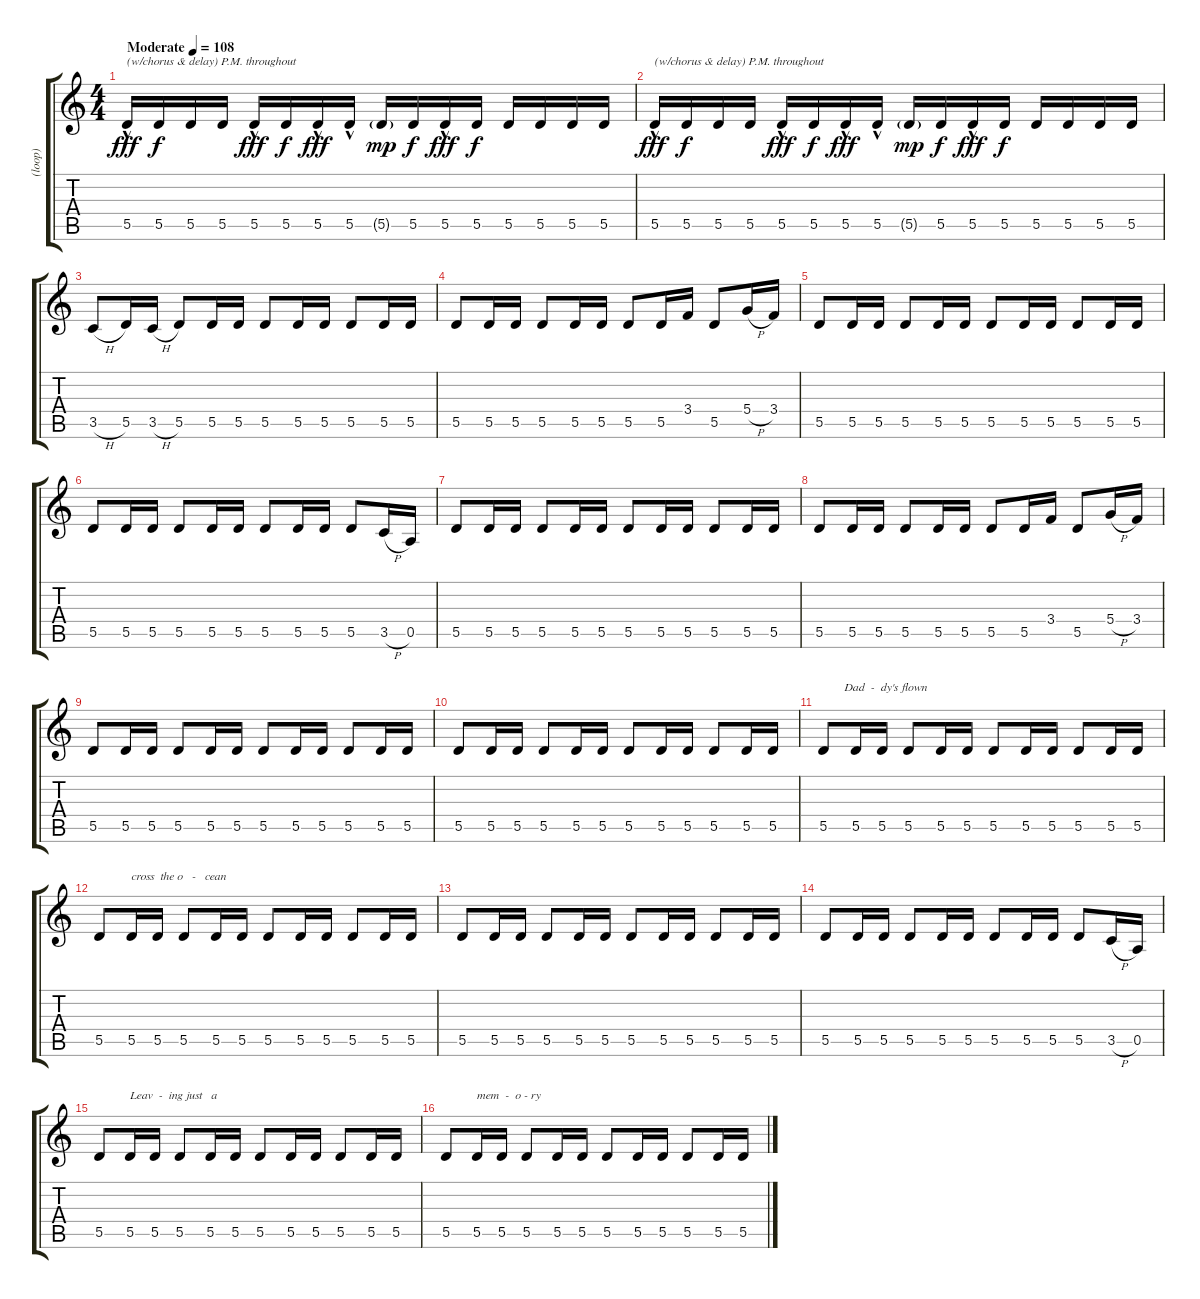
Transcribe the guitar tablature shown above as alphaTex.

\track ("(loop)" "(loop)") {instrument electricguitarmuted}
\staff {score tabs}
\tuning (E4 B3 G3 D3 A2 E2) {hide}
\ts (4 4)
\tempo (108 "Moderate")
\clef g2
\ks c
5.5{hac}.16{txt "(w/chorus & delay) P.M. throughout" dy fff instrument electricguitarmuted} 5.5.16{dy f} 5.5.16 5.5.16 5.5{hac}.16{dy fff} 5.5.16{dy f} 5.5{hac}.16{dy fff} 5.5{hac}.16 5.5{g}.16{dy mp} 5.5.16{dy f} 5.5{hac}.16{dy fff} 5.5.16{dy f} 5.5.16 5.5.16 5.5.16 5.5.16 |
5.5{hac}.16{txt "(w/chorus & delay) P.M. throughout" dy fff} 5.5.16{dy f} 5.5.16 5.5.16 5.5{hac}.16{dy fff} 5.5.16{dy f} 5.5{hac}.16{dy fff} 5.5{hac}.16 5.5{g}.16{dy mp} 5.5.16{dy f} 5.5{hac}.16{dy fff} 5.5.16{dy f} 5.5.16 5.5.16 5.5.16 5.5.16 |
3.5{h}.8 5.5.16 3.5{h}.16 5.5.8 5.5.16 5.5.16 5.5.8 5.5.16 5.5.16 5.5.8 5.5.16 5.5.16 |
5.5.8 5.5.16 5.5.16 5.5.8 5.5.16 5.5.16 5.5.8 5.5.16 3.4.16 5.5.8 5.4{h}.16 3.4.16 |
5.5.8 5.5.16 5.5.16 5.5.8 5.5.16 5.5.16 5.5.8 5.5.16 5.5.16 5.5.8 5.5.16 5.5.16 |
5.5.8 5.5.16 5.5.16 5.5.8 5.5.16 5.5.16 5.5.8 5.5.16 5.5.16 5.5.8 3.5{h}.16 0.5.16 |
5.5.8 5.5.16 5.5.16 5.5.8 5.5.16 5.5.16 5.5.8 5.5.16 5.5.16 5.5.8 5.5.16 5.5.16 |
5.5.8 5.5.16 5.5.16 5.5.8 5.5.16 5.5.16 5.5.8 5.5.16 3.4.16 5.5.8 5.4{h}.16 3.4.16 |
5.5.8 5.5.16 5.5.16 5.5.8 5.5.16 5.5.16 5.5.8 5.5.16 5.5.16 5.5.8 5.5.16 5.5.16 |
5.5.8 5.5.16 5.5.16 5.5.8 5.5.16 5.5.16 5.5.8 5.5.16 5.5.16 5.5.8 5.5.16 5.5.16 |
5.5.8{txt "       Dad  -  dy's flown  "} 5.5.16 5.5.16 5.5.8 5.5.16 5.5.16 5.5.8 5.5.16 5.5.16 5.5.8 5.5.16 5.5.16 |
5.5.8 5.5.16{txt "cross  the o   -   cean"} 5.5.16 5.5.8 5.5.16 5.5.16 5.5.8 5.5.16 5.5.16 5.5.8 5.5.16 5.5.16 |
5.5.8 5.5.16 5.5.16 5.5.8 5.5.16 5.5.16 5.5.8 5.5.16 5.5.16 5.5.8 5.5.16 5.5.16 |
5.5.8 5.5.16 5.5.16 5.5.8 5.5.16 5.5.16 5.5.8 5.5.16 5.5.16 5.5.8 3.5{h}.16 0.5.16 |
5.5.8 5.5.16{txt "Leav  -  ing just   a "} 5.5.16 5.5.8 5.5.16 5.5.16 5.5.8 5.5.16 5.5.16 5.5.8 5.5.16 5.5.16 |
5.5.8 5.5.16{txt "mem  -  o - ry"} 5.5.16 5.5.8 5.5.16 5.5.16 5.5.8 5.5.16 5.5.16 5.5.8 5.5.16 5.5.16
